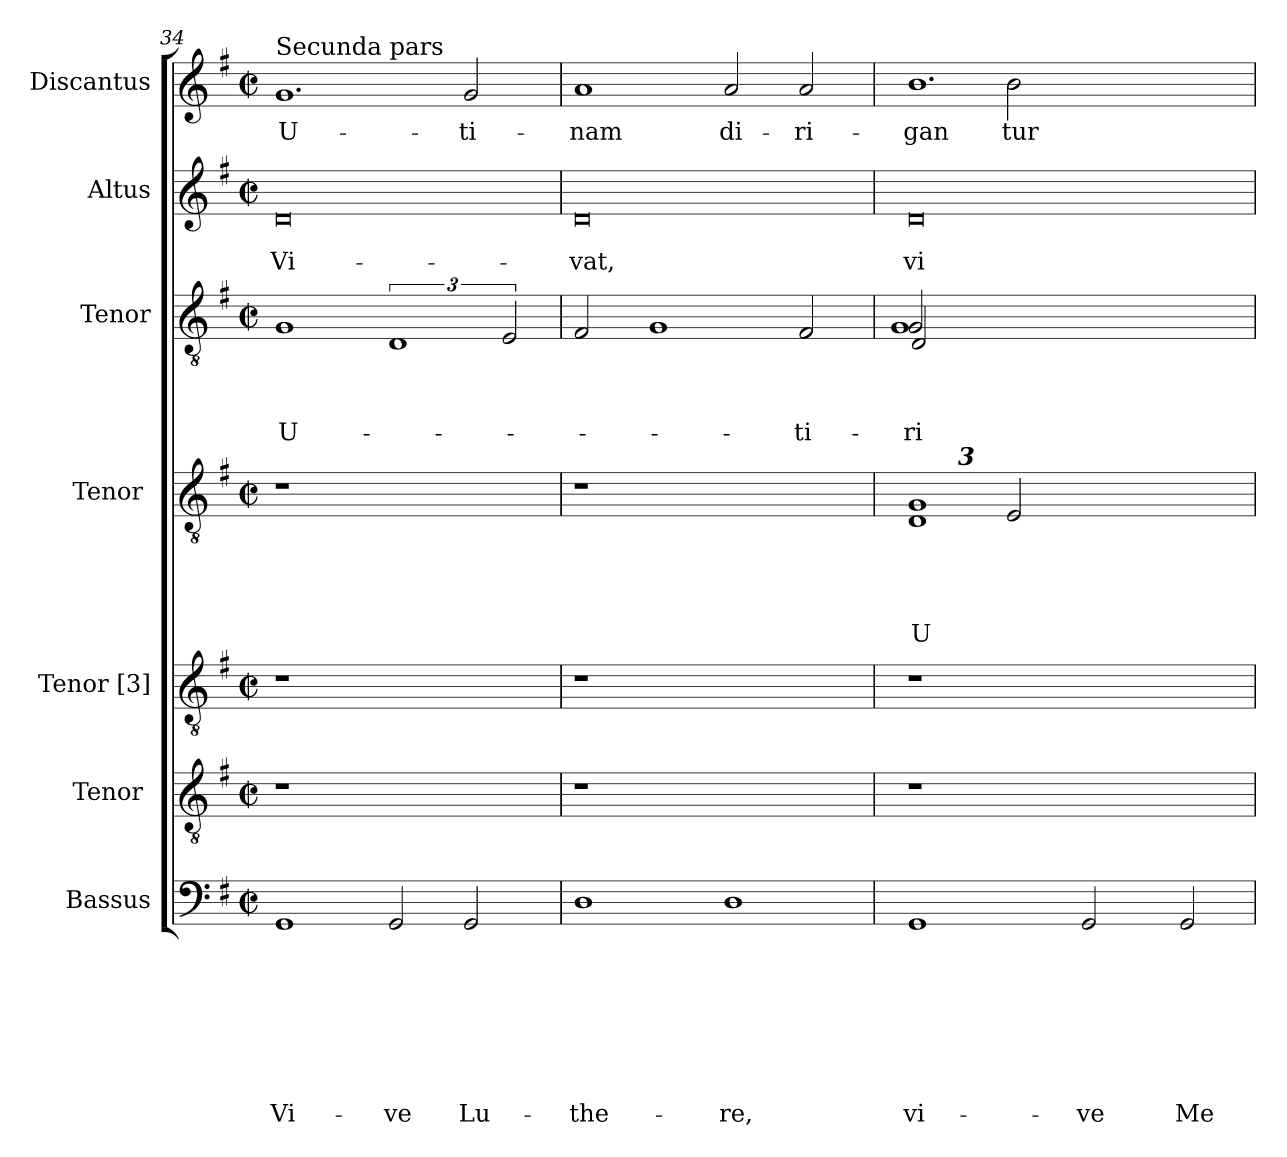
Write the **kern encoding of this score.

**kern	**text	**text	**text	**text	**text	**text	**text	**text	**kern	**kern	**kern	**text	**text	**text	**text	**text	**kern	**text	**text	**text	**text	**kern	**text	**text	**kern	**text
*part7	*part7	*part7	*part7	*part7	*part7	*part7	*part7	*part7	*part6	*part5	*part4	*part4	*part4	*part4	*part4	*part4	*part3	*part3	*part3	*part3	*part3	*part2	*part2	*part2	*part1	*part1
*staff7	*staff7	*staff7	*staff7	*staff7	*staff7	*staff7	*staff7	*staff7	*staff6	*staff5	*staff4	*staff4	*staff4	*staff4	*staff4	*staff4	*staff3	*staff3	*staff3	*staff3	*staff3	*staff2	*staff2	*staff2	*staff1	*staff1
*I"Bassus	*	*	*	*	*	*	*	*	*I"Tenor [4]	*I"Tenor [3]	*I"Tenor [2]	*	*	*	*	*	*I"Tenor	*	*	*	*	*I"Altus	*	*	*I"Discantus	*
*I'B	*	*	*	*	*	*	*	*	*I'T [4]	*I'T [3]	*I'T [2]	*	*	*	*	*	*I'T	*	*	*	*	*I'A	*	*	*I'D	*
!!LO:LB:g=z
*clefF4	*	*	*	*	*	*	*	*	*clefGv2	*clefGv2	*clefGv2	*	*	*	*	*	*clefGv2	*	*	*	*	*clefG2	*	*	*clefG2	*
*k[f#]	*	*	*	*	*	*	*	*	*k[f#]	*k[f#]	*k[f#]	*	*	*	*	*	*k[f#]	*	*	*	*	*k[f#]	*	*	*k[f#]	*
*G:	*	*	*	*	*	*	*	*	*G:	*G:	*G:	*	*	*	*	*	*G:	*	*	*	*	*G:	*	*	*G:	*
*M2/2	*	*	*	*	*	*	*	*	*M2/2	*M2/2	*M2/2	*	*	*	*	*	*M2/2	*	*	*	*	*M2/2	*	*	*M2/2	*
*met(c|)	*	*	*	*	*	*	*	*	*met(c|)	*met(c|)	*met(c|)	*	*	*	*	*	*met(c|)	*	*	*	*	*met(c|)	*	*	*met(c|)	*
=34	=34	=34	=34	=34	=34	=34	=34	=34	=34	=34	=34	=34	=34	=34	=34	=34	=34	=34	=34	=34	=34	=34	=34	=34	=34	=34
!	!	!	!	!	!	!	!	!	!	!	!	!	!	!	!	!	!	!	!	!	!	!	!	!	!LO:TX:a:t=Secunda pars	!
!	!	!	!	!	!	!	!	!LO:LY:b	!LO:N:vis=1	!LO:N:vis=1	!LO:N:vis=1	!	!	!	!	!	!	!	!	!	!LO:LY:b	!	!	!LO:LY:b	!	!LO:LY:b
1GG	.	.	.	.	.	.	.	Vi-	1r	1r	1r	.	.	.	.	.	1G	.	.	.	U-	0d	.	Vi-	1.g	U-
!	!	!	!	!	!	!	!	!LO:LY:b	!	!	!	!	!	!	!	!	!	!	!	!	!	!	!	!	!	!
2GG/	.	.	.	.	.	.	.	-ve	1ryy	1ryy	1ryy	.	.	.	.	.	3%2D	.	.	.	.	.	.	.	.	.
!	!	!	!	!	!	!	!	!LO:LY:b	!	!	!	!	!	!	!	!	!	!	!	!	!	!	!	!	!	!LO:LY:b
2GG/	.	.	.	.	.	.	.	Lu-	.	.	.	.	.	.	.	.	.	.	.	.	.	.	.	.	2g/	-ti-
.	.	.	.	.	.	.	.	.	.	.	.	.	.	.	.	.	3E/	.	.	.	.	.	.	.	.	.
=35	=35	=35	=35	=35	=35	=35	=35	=35	=35	=35	=35	=35	=35	=35	=35	=35	=35	=35	=35	=35	=35	=35	=35	=35	=35	=35
!	!	!	!	!	!	!	!	!LO:LY:b	!LO:N:vis=1	!LO:N:vis=1	!LO:N:vis=1	!	!	!	!	!	!	!	!	!	!	!	!	!LO:LY:b	!	!LO:LY:b
1D	.	.	.	.	.	.	.	-the-	1r	1r	1r	.	.	.	.	.	2F#/	.	.	.	.	0d	.	-vat,	1a	-nam
.	.	.	.	.	.	.	.	.	.	.	.	.	.	.	.	.	1G	.	.	.	.	.	.	.	.	.
!	!	!	!	!	!	!	!	!LO:LY:b	!	!	!	!	!	!	!	!	!	!	!	!	!	!	!	!	!	!LO:LY:b
1D	.	.	.	.	.	.	.	-re,	1ryy	1ryy	1ryy	.	.	.	.	.	.	.	.	.	.	.	.	.	2a/	di-
!	!	!	!	!	!	!	!	!	!	!	!	!	!	!	!	!	!	!	!	!	!LO:LY:b	!	!	!	!	!LO:LY:b
.	.	.	.	.	.	.	.	.	.	.	.	.	.	.	.	.	2F#/	.	.	.	-ti-	.	.	.	2a/	-ri-
=36	=36	=36	=36	=36	=36	=36	=36	=36	=36	=36	=36	=36	=36	=36	=36	=36	=36	=36	=36	=36	=36	=36	=36	=36	=36	=36
!	!	!	!	!	!	!	!	!LO:LY:b	!	!	!	!	!	!	!	!LO:LY:b	!	!	!	!	!LO:LY:b	!	!	!	!	!
*	*	*	*	*	*	*	*	*	*	*	*^	*	*	*	*	*	*^	*	*	*	*	*	*	*	*	*
*	*	*	*	*	*	*	*	*	*	*	*	*^	*	*	*	*	*	*	*	*	*	*	*	*	*	*	*	*
!	!	!	!	!	!	!	!	!	!	!	!	!	!	!	!	!	!	!	!	!	!	!	!	!LO:LY:b	!	!	!	!	!
*	*	*	*	*	*	*	*	*	*	*	*	*	*	*	*	*	*	*	*	*^	*	*	*	*	*	*	*	*	*
!	!	!	!	!	!	!	!	!	!	!	!	!	!	!	!	!	!	!	!	!	!	!	!	!	!LO:LY:b	!	!	!LO:LY:b	!	!LO:LY:b
*	*	*	*	*	*	*	*	*	*	*	*	*	*	*	*	*	*	*	*	*	*	*	*	*	*	*	*	*	*^	*
1GG	.	.	.	.	.	.	.	vi-	1r	1r	4ryy	1D 1G	2ryy	.	.	.	.	U-	2G/	2D/	1G	.	.	.	-ri-	0d	.	vi-	1.b	2ryy	-gan-
!	!	!	!	!	!	!	!	!	!	!	!LO:TX:a:Bi:t=3	!	!	!	!	!	!	!	!	!	!	!	!	!	!	!	!	!	!	!	!
.	.	.	.	.	.	.	.	.	.	.	1ryy	.	.	.	.	.	.	.	.	.	.	.	.	.	.	.	.	.	.	.	.
!	!	!	!	!	!	!	!	!	!	!	!	!	!	!	!	!	!	!	!	!	!	!	!	!	!	!	!	!	!	!	!LO:LY:b
.	.	.	.	.	.	.	.	.	.	.	.	.	2E/	.	.	.	.	.	1ryy	1ryy	.	.	.	.	.	.	.	.	.	2b\	-tur
!	!	!	!	!	!	!	!	!LO:LY:b	!	!	!	!	!	!	!	!	!	!	!	!	!	!	!	!	!	!	!	!	!	!	!
2GG/	.	.	.	.	.	.	.	-ve	1ryy	1ryy	.	1ryy	1ryy	.	.	.	.	.	.	.	1ryy	.	.	.	.	.	.	.	.	2ryy	.
.	.	.	.	.	.	.	.	.	.	.	2.ryy	.	.	.	.	.	.	.	.	.	.	.	.	.	.	.	.	.	.	.	.
!	!	!	!	!	!	!	!	!LO:LY:b	!	!	!	!	!	!	!	!	!	!	!	!	!	!	!	!	!	!	!	!	!	!	!
2GG/	.	.	.	.	.	.	.	Me-	.	.	.	.	.	.	.	.	.	.	2ryy	2ryy	.	.	.	.	.	.	.	.	2ryy	2ryy	.
*	*	*	*	*	*	*	*	*	*	*	*v	*v	*v	*	*	*	*	*	*	*	*	*	*	*	*	*	*	*	*v	*v	*
*	*	*	*	*	*	*	*	*	*	*	*	*	*	*	*	*	*v	*v	*v	*	*	*	*	*	*	*	*	*
=	=	=	=	=	=	=	=	=	=	=	=	=	=	=	=	=	=	=	=	=	=	=	=	=	=	=
*-	*-	*-	*-	*-	*-	*-	*-	*-	*-	*-	*-	*-	*-	*-	*-	*-	*-	*-	*-	*-	*-	*-	*-	*-	*-	*-
